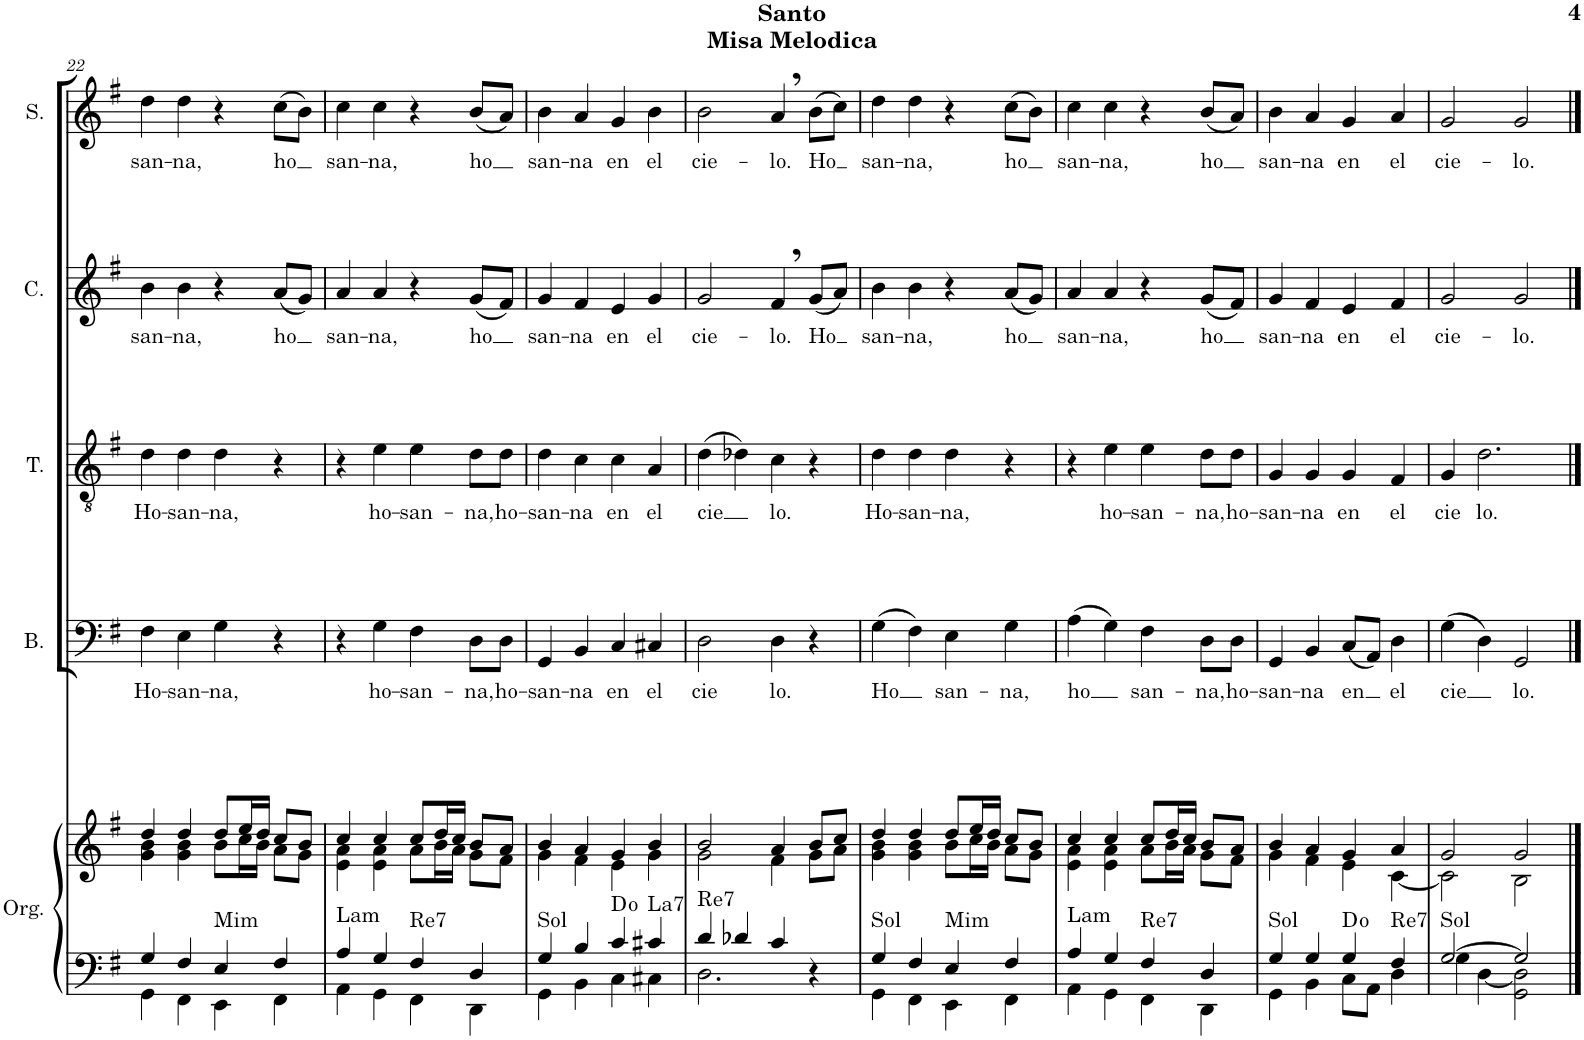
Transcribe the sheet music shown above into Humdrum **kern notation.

**kern	**kern	**harte	**kern	**text	**kern	**text	**kern	**text	**kern	**text
*part5	*part5	*part5	*part4	*part4	*part3	*part3	*part2	*part2	*part1	*part1
*staff6	*staff5	*	*staff4	*staff4	*staff3	*staff3	*staff2	*staff2	*staff1	*staff1
*I"Órgano	*	*	*I"Bajo	*	*I"Tenor	*	*I"Contralto	*	*I"Soprano	*
*	*	*	*I'B.	*	*I'T.	*	*I'C.	*	*I'S.	*
!!LO:PB:g=z
*clefF4	*clefG2	*	*clefF4	*	*clefGv2	*	*clefG2	*	*clefG2	*
*k[f#]	*k[f#]	*	*k[f#]	*	*k[f#]	*	*k[f#]	*	*k[f#]	*
*M4/4	*M4/4	*	*M4/4	*	*M4/4	*	*M4/4	*	*M4/4	*
*met(c)	*met(c)	*	*met(c)	*	*met(c)	*	*met(c)	*	*met(c)	*
=22	=22	=22	=22	=22	=22	=22	=22	=22	=22	=22
*^	*^	*	*	*	*	*	*	*	*	*
!	!	!	!	!	!	!LO:LY:b	!	!LO:LY:b	!	!LO:LY:b	!	!LO:LY:b
4G/	4GG\	4dd/	4g\ 4b\	.	4F#\	Ho-	4d\	Ho-	4b\	san-	4dd\	san-
!	!	!	!	!	!	!LO:LY:b	!	!LO:LY:b	!	!LO:LY:b	!	!LO:LY:b
4F#/	4FF#\	4dd/	4g\ 4b\	.	4E\	-san-	4d\	-san-	4b\	-na,	4dd\	-na,
!	!	!	!	!LO:H:kt=Mim	!	!LO:LY:b	!	!LO:LY:b	!	!	!	!
4E/	4EE\	8dd/L	8b\L	N	4G\	-na,	4d\	-na,	4r	.	4r	.
.	.	16ee/L	16cc\L	.	.	.	.	.	.	.	.	.
.	.	16dd/JJ	16b\JJ	.	.	.	.	.	.	.	.	.
!	!	!	!	!	!	!	!	!	!	!LO:LY:b	!	!LO:LY:b
4F#/	4FF#\	8cc/L	8a\L	.	4r	.	4r	.	(8a/L	ho	(8cc\L	ho
.	.	8b/J	8g\J	.	.	.	.	.	8g/J)	.	8b\J)	.
=23	=23	=23	=23	=23	=23	=23	=23	=23	=23	=23	=23	=23
!	!	!	!	!LO:H:kt=Lam	!	!	!	!	!	!LO:LY:b	!	!LO:LY:b
4A/	4AA\	4cc/	4e\ 4a\	N	4r	.	4r	.	4a/	san-	4cc\	san-
!	!	!	!	!	!	!LO:LY:b	!	!LO:LY:b	!	!LO:LY:b	!	!LO:LY:b
4G/	4GG\	4cc/	4e\ 4a\	.	4G\	ho-	4e\	ho-	4a/	-na,	4cc\	-na,
!	!	!	!	!LO:H:kt=Re7	!	!LO:LY:b	!	!LO:LY:b	!	!	!	!
4F#/	4FF#\	8cc/L	8a\L	N	4F#\	-san-	4e\	-san-	4r	.	4r	.
.	.	16dd/L	16b\L	.	.	.	.	.	.	.	.	.
.	.	16cc/JJ	16a\JJ	.	.	.	.	.	.	.	.	.
!	!	!	!	!	!	!LO:LY:b	!	!LO:LY:b	!	!LO:LY:b	!	!LO:LY:b
4D/	4DD\	8b/L	8g\L	.	8D\L	-na,	8d\L	-na,	(8g/L	ho	(8b/L	ho
!	!	!	!	!	!	!LO:LY:b	!	!LO:LY:b	!	!	!	!
.	.	8a/J	8f#\J	.	8D\J	ho-	8d\J	ho-	8f#/J)	.	8a/J)	.
=24	=24	=24	=24	=24	=24	=24	=24	=24	=24	=24	=24	=24
!	!	!	!	!LO:H:kt=Sol	!	!LO:LY:b	!	!LO:LY:b	!	!LO:LY:b	!	!LO:LY:b
4G/	4GG\	4b/	4g\	N	4GG/	-san-	4d\	-san-	4g/	san-	4b\	san-
!	!	!	!	!	!	!LO:LY:b	!	!LO:LY:b	!	!LO:LY:b	!	!LO:LY:b
4B/	4BB\	4a/	4f#\	.	4BB/	-na	4c\	-na	4f#/	-na	4a/	-na
!	!	!	!	!	!	!LO:LY:b	!	!LO:LY:b	!	!LO:LY:b	!	!LO:LY:b
4c/	4C\	4g/	4e\	D:dim	4C/	en	4c\	en	4e/	en	4g/	en
!	!	!	!	!LO:H:kt=La7	!	!LO:LY:b	!	!LO:LY:b	!	!LO:LY:b	!	!LO:LY:b
4c#X/	4C#X\	4b/	4g\	N	4C#X/	el	4A/	el	4g/	el	4b\	el
=25	=25	=25	=25	=25	=25	=25	=25	=25	=25	=25	=25	=25
!	!	!	!	!LO:H:kt=Re7	!	!LO:LY:b	!	!LO:LY:b	!	!LO:LY:b	!	!LO:LY:b
4d/	2.D\	2b/	2g\	N	2D\	cie	(4d\	cie	2g/	cie-	2b\	cie-
4d-X/	.	.	.	.	.	.	4d-X\)	.	.	.	.	.
!	!	!	!	!	!	!LO:LY:b	!	!LO:LY:b	!	!LO:LY:b	!	!LO:LY:b
4c/	.	4a/	4f#\	.	4D\	lo.	4c\	lo.	4f#,/	-lo.	4a,/	-lo.
!	!	!	!	!	!	!	!	!	!	!LO:LY:b	!	!LO:LY:b
4r	4ryy	8b/L	8g\L	.	4r	.	4r	.	(8g/L	Ho	(8b\L	Ho
.	.	8cc/J	8a\J	.	.	.	.	.	8a/J)	.	8cc\J)	.
=26	=26	=26	=26	=26	=26	=26	=26	=26	=26	=26	=26	=26
!	!	!	!	!LO:H:kt=Sol	!	!LO:LY:b	!	!LO:LY:b	!	!LO:LY:b	!	!LO:LY:b
4G/	4GG\	4dd/	4g\ 4b\	N	(4G\	Ho	4d\	Ho-	4b\	san-	4dd\	san-
!	!	!	!	!	!	!	!	!LO:LY:b	!	!LO:LY:b	!	!LO:LY:b
4F#/	4FF#\	4dd/	4g\ 4b\	.	4F#\)	.	4d\	-san-	4b\	-na,	4dd\	-na,
!	!	!	!	!LO:H:kt=Mim	!	!LO:LY:b	!	!LO:LY:b	!	!	!	!
4E/	4EE\	8dd/L	8b\L	N	4E\	san-	4d\	-na,	4r	.	4r	.
.	.	16ee/L	16cc\L	.	.	.	.	.	.	.	.	.
.	.	16dd/JJ	16b\JJ	.	.	.	.	.	.	.	.	.
!	!	!	!	!	!	!LO:LY:b	!	!	!	!LO:LY:b	!	!LO:LY:b
4F#/	4FF#\	8cc/L	8a\L	.	4G\	-na,	4r	.	(8a/L	ho	(8cc\L	ho
.	.	8b/J	8g\J	.	.	.	.	.	8g/J)	.	8b\J)	.
=27	=27	=27	=27	=27	=27	=27	=27	=27	=27	=27	=27	=27
!	!	!	!	!LO:H:kt=Lam	!	!LO:LY:b	!	!	!	!LO:LY:b	!	!LO:LY:b
4A/	4AA\	4cc/	4e\ 4a\	N	(4A\	ho	4r	.	4a/	san-	4cc\	san-
!	!	!	!	!	!	!	!	!LO:LY:b	!	!LO:LY:b	!	!LO:LY:b
4G/	4GG\	4cc/	4e\ 4a\	.	4G\)	.	4e\	ho-	4a/	-na,	4cc\	-na,
!	!	!	!	!LO:H:kt=Re7	!	!LO:LY:b	!	!LO:LY:b	!	!	!	!
4F#/	4FF#\	8cc/L	8a\L	N	4F#\	san-	4e\	-san-	4r	.	4r	.
.	.	16dd/L	16b\L	.	.	.	.	.	.	.	.	.
.	.	16cc/JJ	16a\JJ	.	.	.	.	.	.	.	.	.
!	!	!	!	!	!	!LO:LY:b	!	!LO:LY:b	!	!LO:LY:b	!	!LO:LY:b
4D/	4DD\	8b/L	8g\L	.	8D\L	-na,	8d\L	-na,	(8g/L	ho	(8b/L	ho
!	!	!	!	!	!	!LO:LY:b	!	!LO:LY:b	!	!	!	!
.	.	8a/J	8f#\J	.	8D\J	ho-	8d\J	ho-	8f#/J)	.	8a/J)	.
=28	=28	=28	=28	=28	=28	=28	=28	=28	=28	=28	=28	=28
!	!	!	!	!LO:H:kt=Sol	!	!LO:LY:b	!	!LO:LY:b	!	!LO:LY:b	!	!LO:LY:b
4G/	4GG\	4b/	4g\	N	4GG/	-san-	4G/	-san-	4g/	san-	4b\	san-
!	!	!	!	!	!	!LO:LY:b	!	!LO:LY:b	!	!LO:LY:b	!	!LO:LY:b
4G/	4BB\	4a/	4f#\	.	4BB/	-na	4G/	-na	4f#/	-na	4a/	-na
!	!	!	!	!	!	!LO:LY:b	!	!LO:LY:b	!	!LO:LY:b	!	!LO:LY:b
4G/	8C\L	4g/	4e\	D:dim	(8C/L	en	4G/	en	4e/	en	4g/	en
.	8AA\J	.	.	.	8AA/J)	.	.	.	.	.	.	.
!	!	!	!	!LO:H:kt=Re7	!	!LO:LY:b	!	!LO:LY:b	!	!LO:LY:b	!	!LO:LY:b
4F#/	4D\	4a/	[4c\	N	4D\	el	4F#/	el	4f#/	el	4a/	el
=29	=29	=29	=29	=29	=29	=29	=29	=29	=29	=29	=29	=29
!	!	!	!	!LO:H:kt=Sol	!	!LO:LY:b	!	!LO:LY:b	!	!LO:LY:b	!	!LO:LY:b
[2G/	4G\	2g/	2c\]	N	(4G\	cie	4G/	cie	2g/	cie-	2g/	cie-
!	!	!	!	!	!	!	!	!LO:LY:b	!	!	!	!
.	[4D\	.	.	.	4D\)	.	2.d\	-lo.	.	.	.	.
!	!	!	!	!	!	!LO:LY:b	!	!	!	!LO:LY:b	!	!LO:LY:b
2G/]	2GG\ 2D\]	2g/	2B\	.	2GG/	lo.	.	.	2g/	-lo.	2g/	-lo.
*v	*v	*	*	*	*	*	*	*	*	*	*	*
*	*v	*v	*	*	*	*	*	*	*	*	*
==	==	==	==	==	==	==	==	==	==	==
*-	*-	*-	*-	*-	*-	*-	*-	*-	*-	*-
